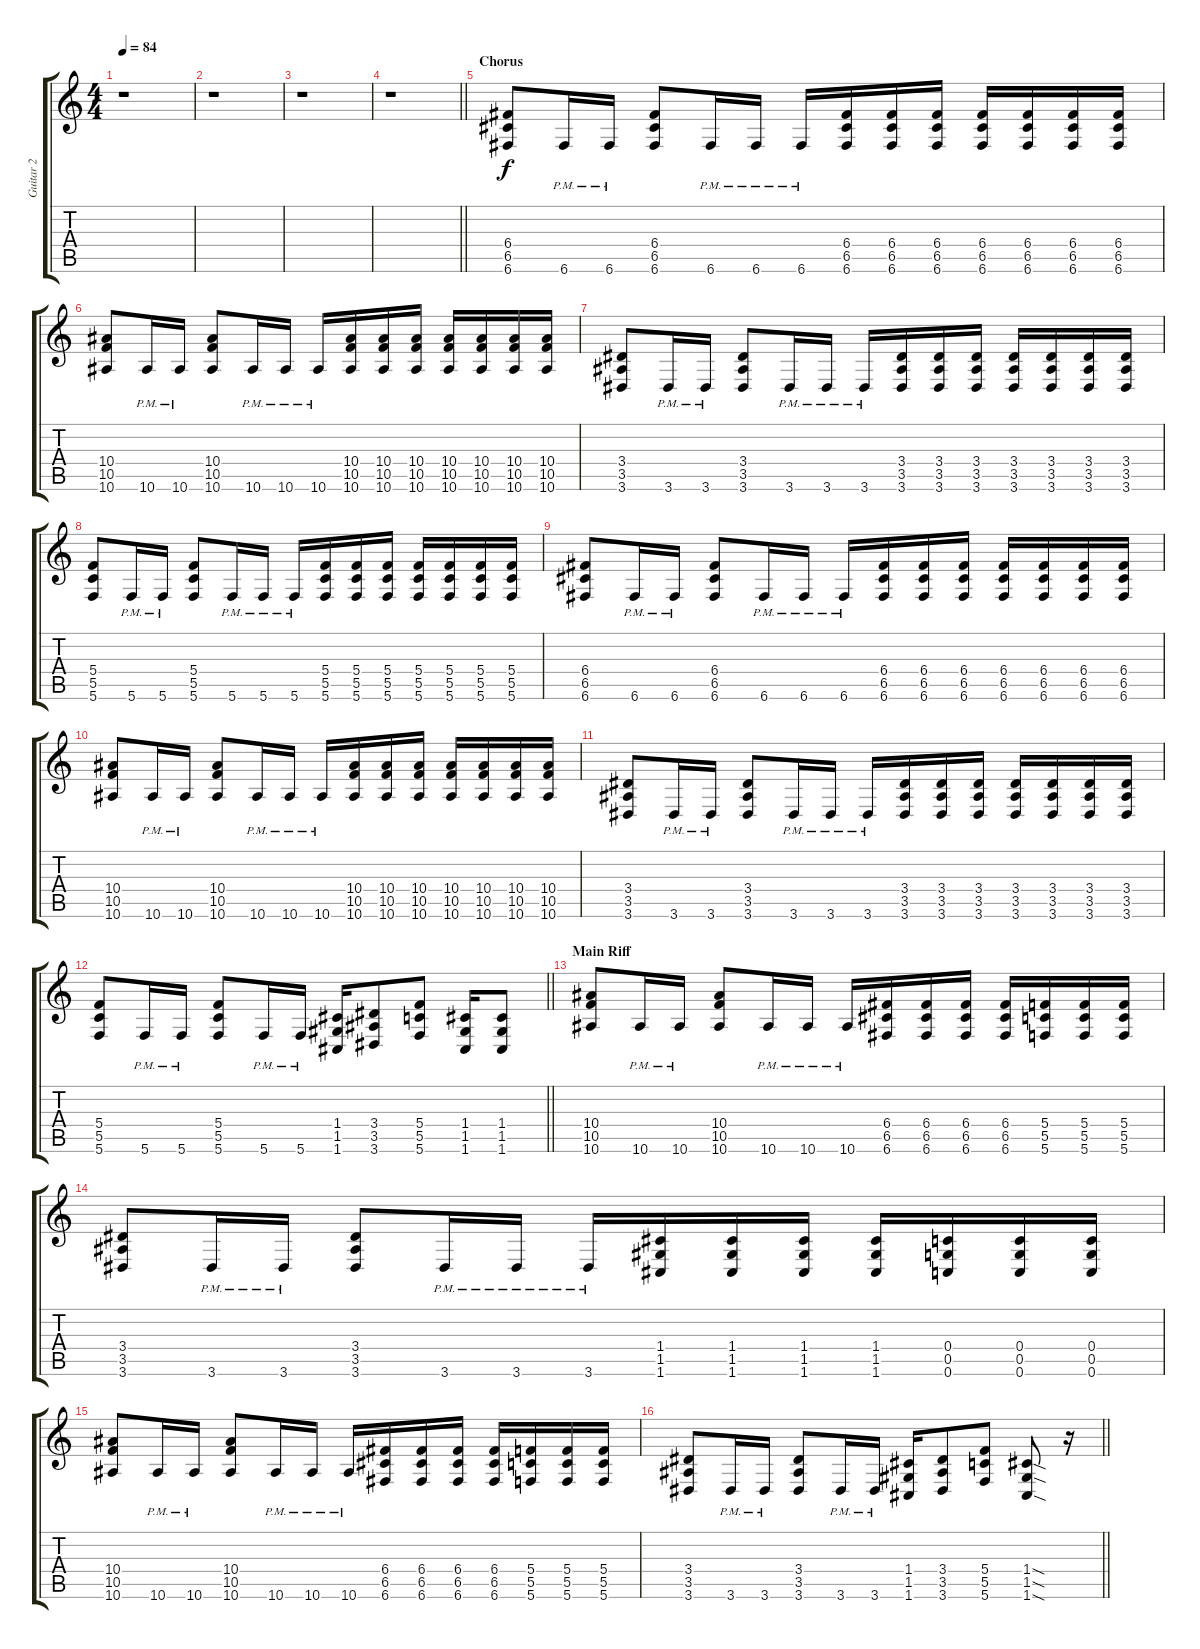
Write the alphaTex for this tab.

\track ("Guitar 2" "Guitar 2") {instrument distortionguitar}
\staff {score tabs}
\tuning (D4 A3 F3 C3 G2 C2) {hide}
\ts (4 4)
\tempo 84
\clef g2
\ks c
r.1{dy f} |
r.1 |
r.1 |
\barLineRight lightlight
r.1 |
\section ("" "Chorus")
(6.4 6.5 6.6).8 6.6{pm}.16 6.6{pm}.16 (6.4 6.5 6.6).8 6.6{pm}.16 6.6{pm}.16 6.6{pm}.16 (6.4 6.5 6.6).16 (6.4 6.5 6.6).16 (6.4 6.5 6.6).16 (6.4 6.5 6.6).16 (6.4 6.5 6.6).16 (6.4 6.5 6.6).16 (6.4 6.5 6.6).16 |
(10.4 10.5 10.6).8 10.6{pm}.16 10.6{pm}.16 (10.4 10.5 10.6).8 10.6{pm}.16 10.6{pm}.16 10.6{pm}.16 (10.4 10.5 10.6).16 (10.4 10.5 10.6).16 (10.4 10.5 10.6).16 (10.4 10.5 10.6).16 (10.4 10.5 10.6).16 (10.4 10.5 10.6).16 (10.4 10.5 10.6).16 |
(3.4 3.5 3.6).8 3.6{pm}.16 3.6{pm}.16 (3.4 3.5 3.6).8 3.6{pm}.16 3.6{pm}.16 3.6{pm}.16 (3.4 3.5 3.6).16 (3.4 3.5 3.6).16 (3.4 3.5 3.6).16 (3.4 3.5 3.6).16 (3.4 3.5 3.6).16 (3.4 3.5 3.6).16 (3.4 3.5 3.6).16 |
(5.4 5.5 5.6).8 5.6{pm}.16 5.6{pm}.16 (5.4 5.5 5.6).8 5.6{pm}.16 5.6{pm}.16 5.6{pm}.16 (5.4 5.5 5.6).16 (5.4 5.5 5.6).16 (5.4 5.5 5.6).16 (5.4 5.5 5.6).16 (5.4 5.5 5.6).16 (5.4 5.5 5.6).16 (5.4 5.5 5.6).16 |
(6.4 6.5 6.6).8 6.6{pm}.16 6.6{pm}.16 (6.4 6.5 6.6).8 6.6{pm}.16 6.6{pm}.16 6.6{pm}.16 (6.4 6.5 6.6).16 (6.4 6.5 6.6).16 (6.4 6.5 6.6).16 (6.4 6.5 6.6).16 (6.4 6.5 6.6).16 (6.4 6.5 6.6).16 (6.4 6.5 6.6).16 |
(10.4 10.5 10.6).8 10.6{pm}.16 10.6{pm}.16 (10.4 10.5 10.6).8 10.6{pm}.16 10.6{pm}.16 10.6{pm}.16 (10.4 10.5 10.6).16 (10.4 10.5 10.6).16 (10.4 10.5 10.6).16 (10.4 10.5 10.6).16 (10.4 10.5 10.6).16 (10.4 10.5 10.6).16 (10.4 10.5 10.6).16 |
(3.4 3.5 3.6).8 3.6{pm}.16 3.6{pm}.16 (3.4 3.5 3.6).8 3.6{pm}.16 3.6{pm}.16 3.6{pm}.16 (3.4 3.5 3.6).16 (3.4 3.5 3.6).16 (3.4 3.5 3.6).16 (3.4 3.5 3.6).16 (3.4 3.5 3.6).16 (3.4 3.5 3.6).16 (3.4 3.5 3.6).16 |
\barLineRight lightlight
(5.4 5.5 5.6).8 5.6{pm}.16 5.6{pm}.16 (5.4 5.5 5.6).8 5.6{pm}.16 5.6{pm}.16 (1.4 1.5 1.6).16 (3.4 3.5 3.6).8 (5.4 5.5 5.6).8 (1.4 1.5 1.6).16 (1.4 1.5 1.6).8 |
\section ("" "Main Riff")
(10.4 10.5 10.6).8 10.6{pm}.16 10.6{pm}.16 (10.4 10.5 10.6).8 10.6{pm}.16 10.6{pm}.16 10.6{pm}.16 (6.4 6.5 6.6).16 (6.4 6.5 6.6).16 (6.4 6.5 6.6).16 (6.4 6.5 6.6).16 (5.4 5.5 5.6).16 (5.4 5.5 5.6).16 (5.4 5.5 5.6).16 |
(3.4 3.5 3.6).8 3.6{pm}.16 3.6{pm}.16 (3.4 3.5 3.6).8 3.6{pm}.16 3.6{pm}.16 3.6{pm}.16 (1.4 1.5 1.6).16 (1.4 1.5 1.6).16 (1.4 1.5 1.6).16 (1.4 1.5 1.6).16 (0.4 0.5 0.6).16 (0.4 0.5 0.6).16 (0.4 0.5 0.6).16 |
(10.4 10.5 10.6).8 10.6{pm}.16 10.6{pm}.16 (10.4 10.5 10.6).8 10.6{pm}.16 10.6{pm}.16 10.6{pm}.16 (6.4 6.5 6.6).16 (6.4 6.5 6.6).16 (6.4 6.5 6.6).16 (6.4 6.5 6.6).16 (5.4 5.5 5.6).16 (5.4 5.5 5.6).16 (5.4 5.5 5.6).16 |
\barLineRight lightlight
(3.4 3.5 3.6).8 3.6{pm}.16 3.6{pm}.16 (3.4 3.5 3.6).8 3.6{pm}.16 3.6{pm}.16 (1.4 1.5 1.6).16 (3.4 3.5 3.6).8 (5.4 5.5 5.6).8 (1.4{sod} 1.5{sod} 1.6{sod}).8 r.16
